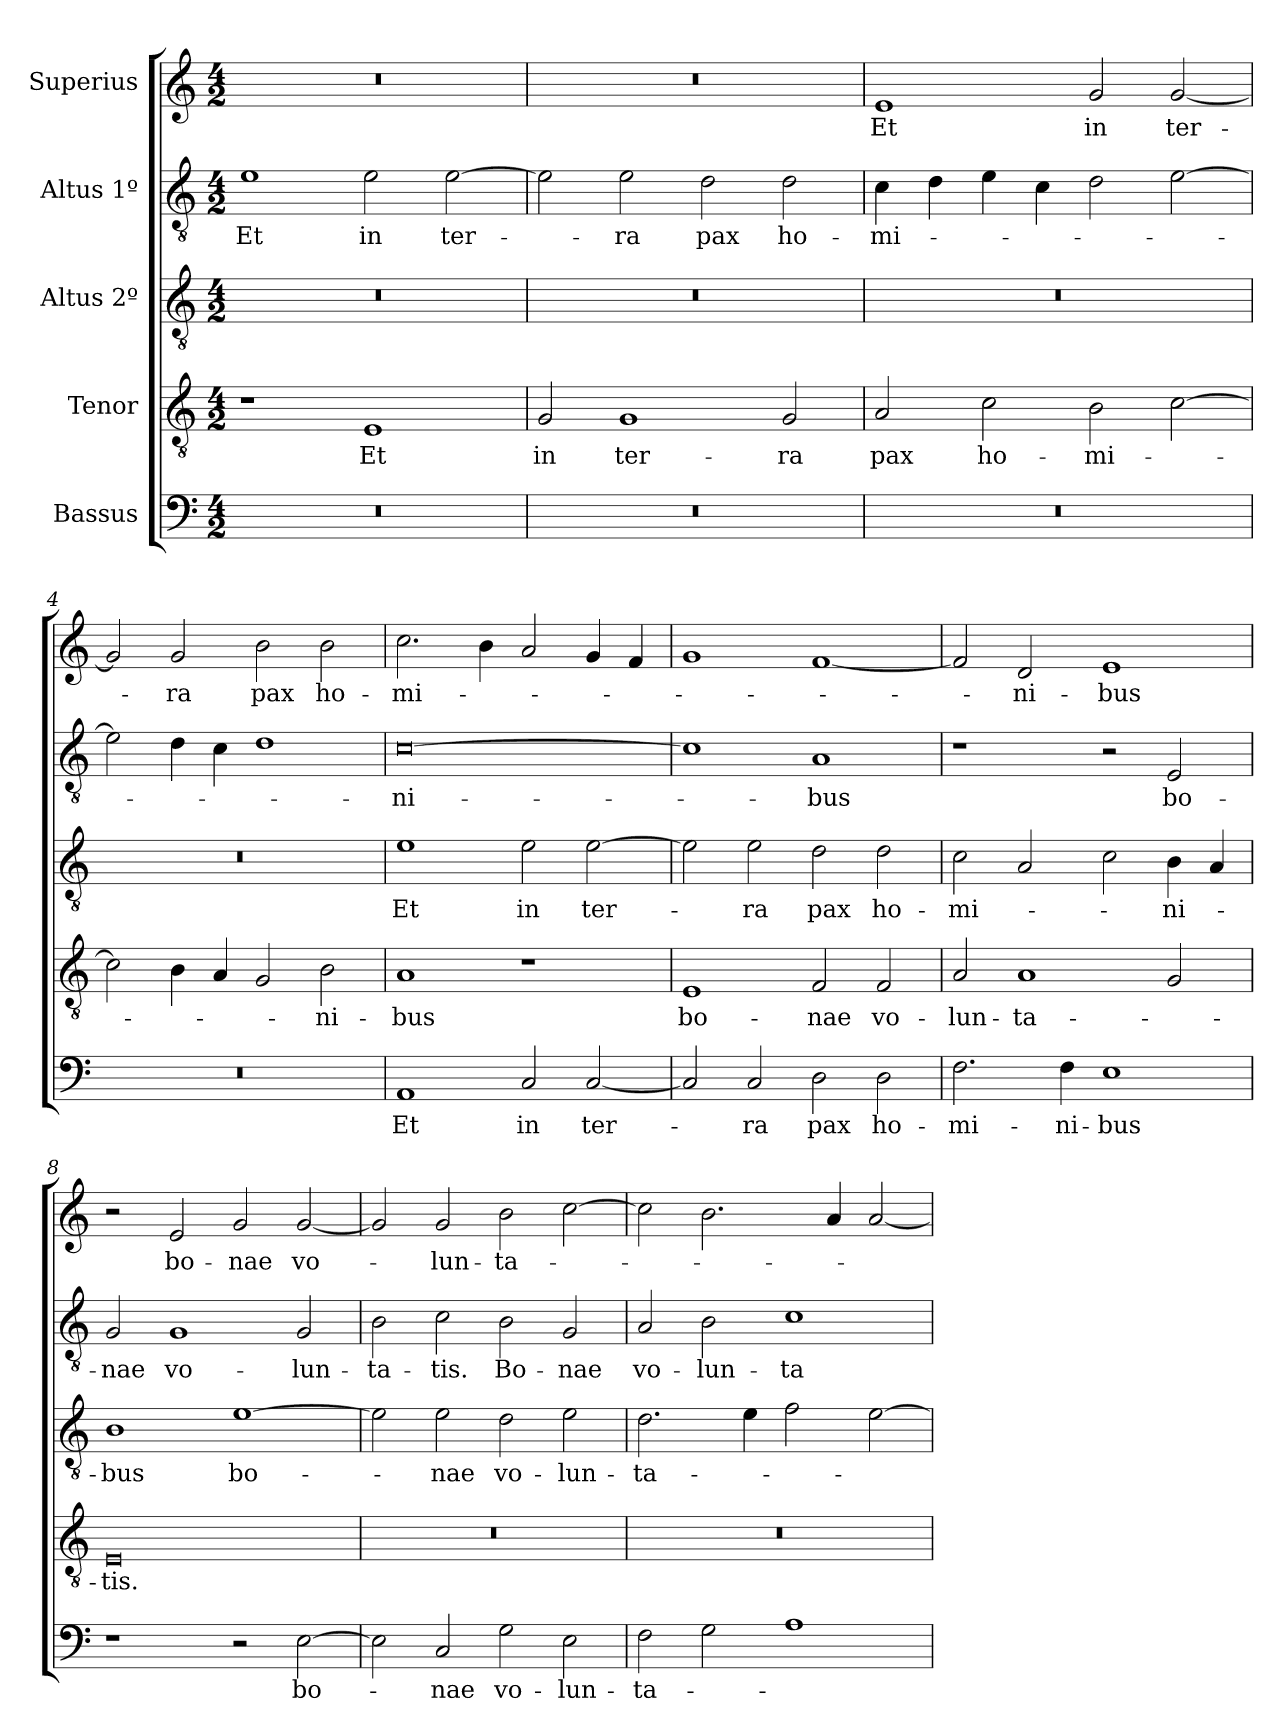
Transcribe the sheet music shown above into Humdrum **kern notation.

**kern	**text	**kern	**text	**kern	**text	**kern	**text	**kern	**text
*part5	*part5	*part4	*part4	*part3	*part3	*part2	*part2	*part1	*part1
*staff5	*staff5	*staff4	*staff4	*staff3	*staff3	*staff2	*staff2	*staff1	*staff1
*I"Bassus	*	*I"Tenor	*	*I"Altus 2º	*	*I"Altus 1º	*	*I"Superius	*
*clefF4	*	*clefGv2	*	*clefGv2	*	*clefGv2	*	*clefG2	*
*k[]	*	*k[]	*	*k[]	*	*k[]	*	*k[]	*
*M4/2	*	*M4/2	*	*M4/2	*	*M4/2	*	*M4/2	*
=1	=1	=1	=1	=1	=1	=1	=1	=1	=1
0r	.	1r	.	0r	.	1e\	Et	0r	.
.	.	1E/	Et	.	.	2e\	in	.	.
.	.	.	.	.	.	[2e\	ter-	.	.
=2	=2	=2	=2	=2	=2	=2	=2	=2	=2
0r	.	2G/	in	0r	.	2e\]	.	0r	.
.	.	1G/	ter-	.	.	2e\	-ra	.	.
.	.	.	.	.	.	2d\	pax	.	.
.	.	2G/	-ra	.	.	2d\	ho-	.	.
=3	=3	=3	=3	=3	=3	=3	=3	=3	=3
0r	.	2A/	pax	0r	.	4c\	-mi-	1e/	Et
.	.	.	.	.	.	4d\	.	.	.
.	.	2c\	ho-	.	.	4e\	.	.	.
.	.	.	.	.	.	4c\	.	.	.
.	.	2B\	-mi-	.	.	2d\	.	2g/	in
.	.	[2c\	.	.	.	[2e\	.	[2g/	ter-
=4	=4	=4	=4	=4	=4	=4	=4	=4	=4
0r	.	2c\]	.	0r	.	2e\]	.	2g/]	.
.	.	4B\	.	.	.	4d\	.	2g/	-ra
.	.	4A/	.	.	.	4c\	.	.	.
.	.	2G/	.	.	.	1d\	.	2b\	pax
.	.	2B\	-ni-	.	.	.	.	2b\	ho-
=5	=5	=5	=5	=5	=5	=5	=5	=5	=5
1AA/	Et	1A/	-bus	1e\	Et	[0c\	-ni-	2.cc\	-mi-
.	.	.	.	.	.	.	.	4b\	.
2C/	in	1r	.	2e\	in	.	.	2a/	.
[2C/	ter-	.	.	[2e\	ter-	.	.	4g/	.
.	.	.	.	.	.	.	.	4f/	.
=6	=6	=6	=6	=6	=6	=6	=6	=6	=6
2C/]	.	1E/	bo-	2e\]	.	1c\]	.	1g/	.
2C/	-ra	.	.	2e\	-ra	.	.	.	.
2D\	pax	2F/	-nae	2d\	pax	1A/	-bus	[1f/	.
2D\	ho-	2F/	vo-	2d\	ho-	.	.	.	.
=7	=7	=7	=7	=7	=7	=7	=7	=7	=7
2.F\	-mi-	2A/	-lun-	2c\	-mi-	1r	.	2f/]	.
.	.	1A/	-ta-	2A/	.	.	.	2d/	-ni-
4F\	-ni-	.	.	.	.	.	.	.	.
1E\	-bus	.	.	2c\	.	2r	.	1e/	-bus
.	.	2G/	.	4B\	-ni-	2E/	bo-	.	.
.	.	.	.	4A/	.	.	.	.	.
=8	=8	=8	=8	=8	=8	=8	=8	=8	=8
1r	.	0E/	-tis.	1B\	-bus	2G/	-nae	2r	.
.	.	.	.	.	.	1G/	vo-	2e/	bo-
2r	.	.	.	[1e\	bo-	.	.	2g/	-nae
[2E\	bo-	.	.	.	.	2G/	-lun-	[2g/	vo-
=9	=9	=9	=9	=9	=9	=9	=9	=9	=9
2E\]	.	0r	.	2e\]	.	2B\	-ta-	2g/]	.
2C/	-nae	.	.	2e\	-nae	2c\	-tis.	2g/	-lun-
2G\	vo-	.	.	2d\	vo-	2B\	Bo-	2b\	-ta-
2E\	-lun-	.	.	2e\	-lun-	2G/	-nae	[2cc\	.
=10	=10	=10	=10	=10	=10	=10	=10	=10	=10
2F\	-ta-	0r	.	2.d\	-ta-	2A/	vo-	2cc\]	.
2G\	.	.	.	.	.	2B\	-lun-	2.b\	.
.	.	.	.	4e\	.	.	.	.	.
1A\	.	.	.	2f\	.	1c\	-ta-	.	.
.	.	.	.	.	.	.	.	4a/	.
.	.	.	.	[2e\	.	.	.	[2a/	.
=	=	=	=	=	=	=	=	=	=
*-	*-	*-	*-	*-	*-	*-	*-	*-	*-
